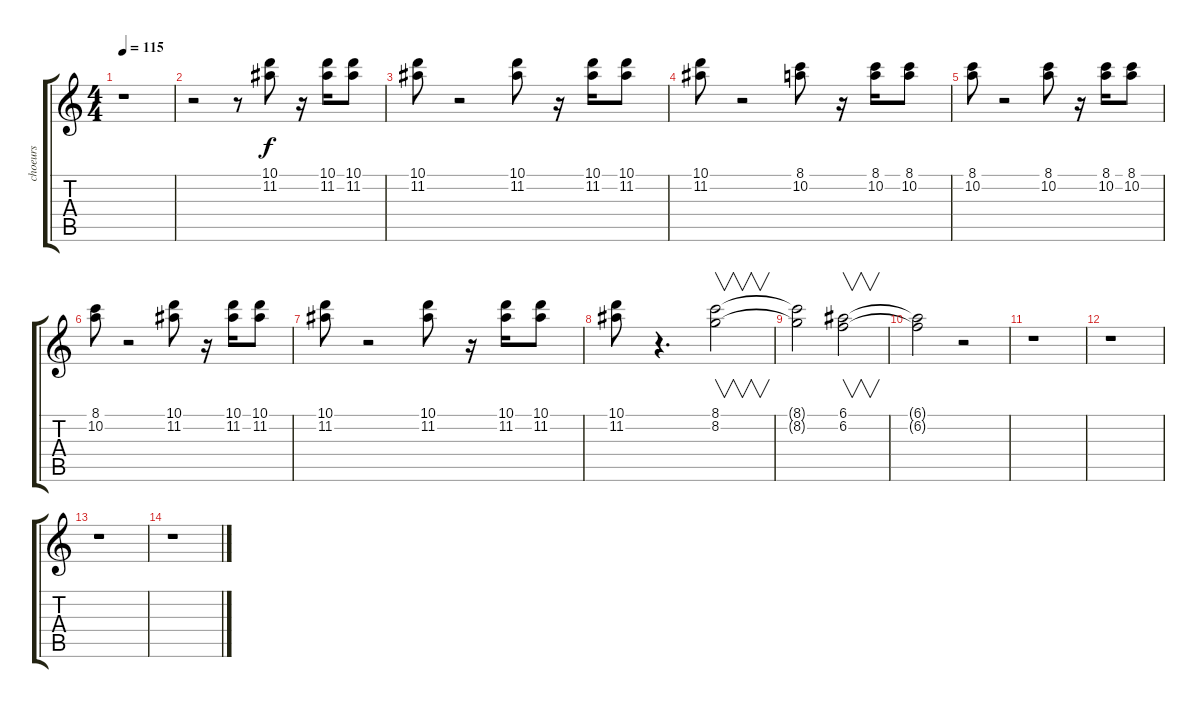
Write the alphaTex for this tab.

\track ("choeurs" "choeurs") {instrument acousticguitarnylon}
\staff {score tabs}
\tuning (E4 B3 G3 D3 A2 E2) {hide}
\ts (4 4)
\tempo 115
\clef g2
\ks c
r.1{dy f} |
r.2 r.8 (10.1 11.2).8 r.16 (10.1 11.2).16 (10.1 11.2).8 |
(10.1 11.2).8 r.2 (10.1 11.2).8 r.16 (10.1 11.2).16 (10.1 11.2).8 |
(10.1 11.2).8 r.2 (8.1 10.2).8 r.16 (8.1 10.2).16 (8.1 10.2).8 |
(8.1 10.2).8 r.2 (8.1 10.2).8 r.16 (8.1 10.2).16 (8.1 10.2).8 |
(8.1 10.2).8 r.2 (10.1 11.2).8 r.16 (10.1 11.2).16 (10.1 11.2).8 |
(10.1 11.2).8 r.2 (10.1 11.2).8 r.16 (10.1 11.2).16 (10.1 11.2).8 |
(10.1 11.2).8 r.4{d} (8.1 8.2).2{v} |
(8.1{t} 8.2{t}).2 (6.1 6.2).2{v} |
(6.1{t} 6.2{t}).2 r.2 |
r.1 |
r.1 |
r.1 |
r.1
